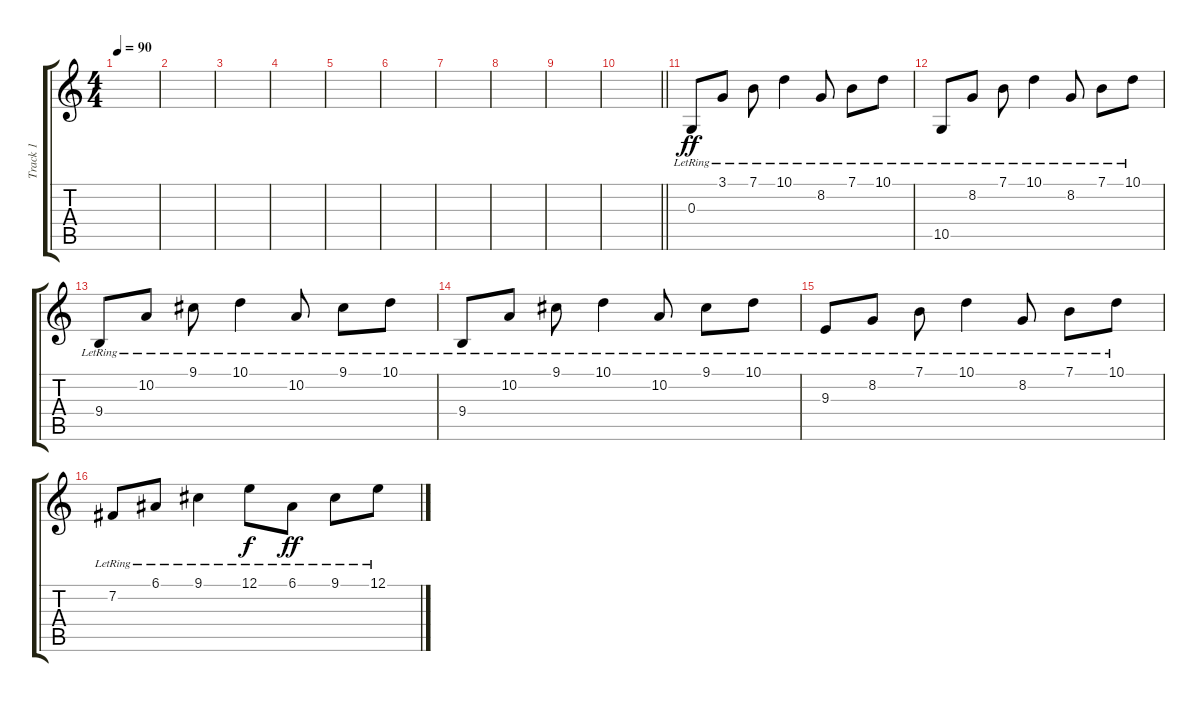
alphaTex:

\track ("Track 1" "Track 1") {instrument acousticgrandpiano}
\staff {score tabs}
\tuning (E4 B3 G3 D3 A2 E2) {hide}
\ts (4 4)
\tempo 90
\clef g2
\ks c
|
|
|
|
|
|
|
|
|
\barLineRight lightlight
|
0.3{lr}.8{dy ff} 3.1{lr}.8 7.1{lr}.8 10.1{lr}.4 8.2{lr}.8 7.1{lr}.8 10.1{lr}.8 |
10.5{lr}.8 8.2{lr}.8 7.1{lr}.8 10.1{lr}.4 8.2{lr}.8 7.1{lr}.8 10.1{lr}.8 |
9.4{lr}.8 10.2{lr}.8 9.1{lr}.8 10.1{lr}.4 10.2{lr}.8 9.1{lr}.8 10.1{lr}.8 |
9.4{lr}.8 10.2{lr}.8 9.1{lr}.8 10.1{lr}.4 10.2{lr}.8 9.1{lr}.8 10.1{lr}.8 |
9.3{lr}.8 8.2{lr}.8 7.1{lr}.8 10.1{lr}.4 8.2{lr}.8 7.1{lr}.8 10.1{lr}.8 |
7.2{lr}.8 6.1{lr}.8 9.1{lr}.4 12.1{lr}.8{dy f} 6.1{lr}.8{dy ff} 9.1{lr}.8 12.1{lr}.8
